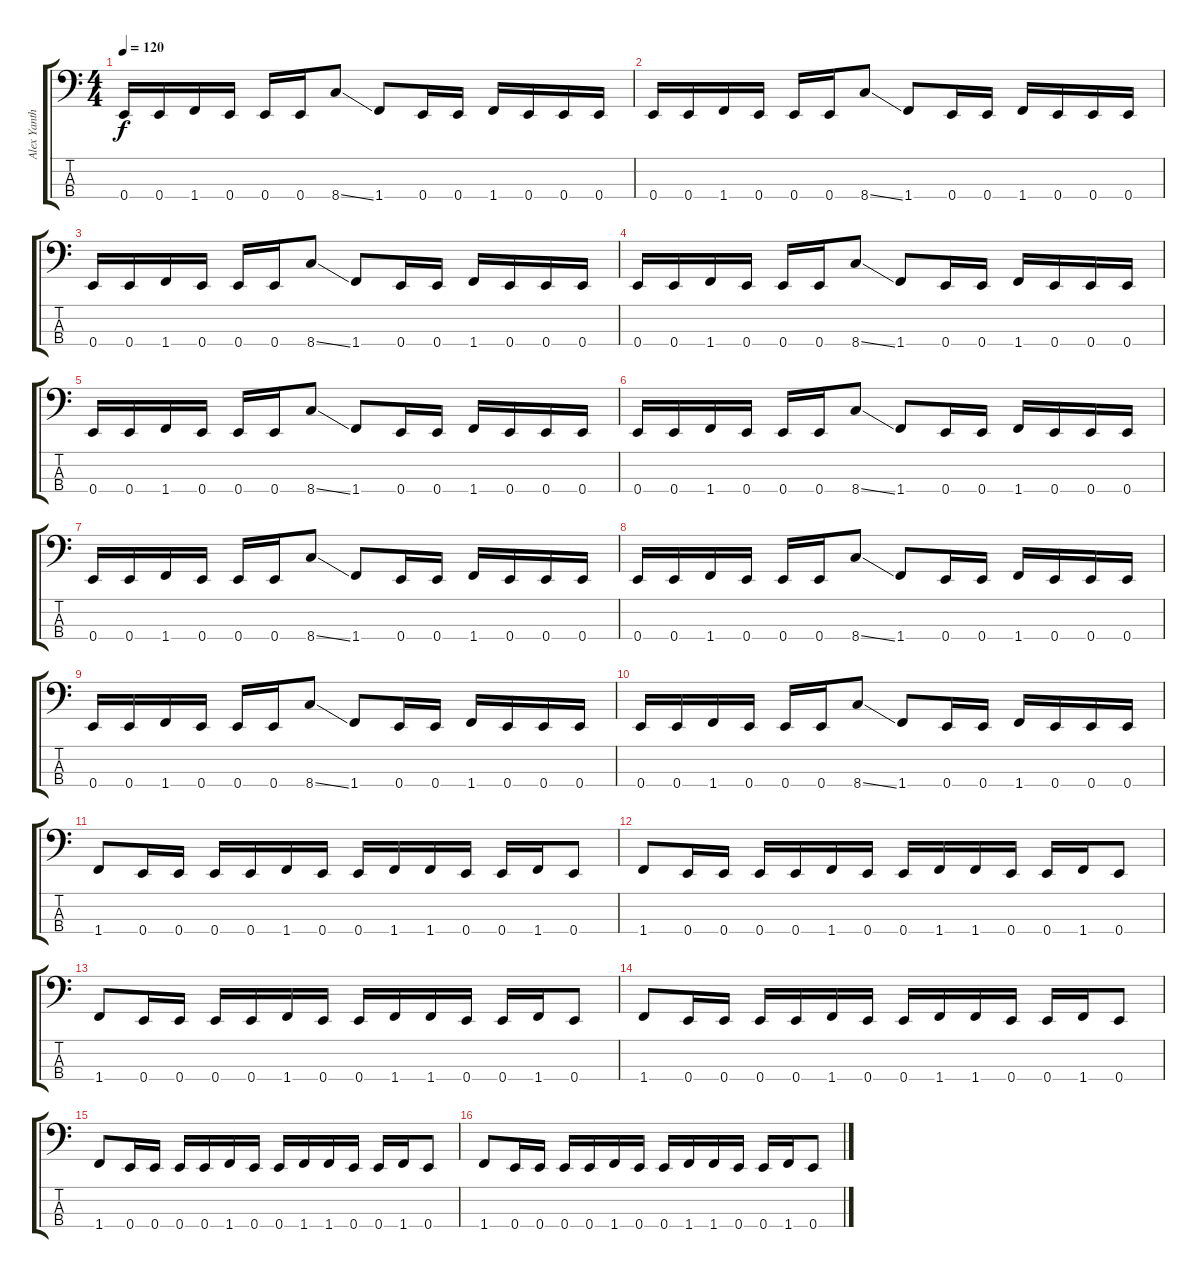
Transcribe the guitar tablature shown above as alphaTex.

\track ("Alex Yanthar" "Alex Yanth") {instrument electricbasspick}
\staff {score tabs}
\tuning (G2 D2 A1 E1) {hide}
\ts (4 4)
\tempo 120
\clef f4
\ks c
0.4.16{dy f} 0.4.16 1.4.16 0.4.16 0.4.16 0.4.16 8.4{ss}.8 1.4.8 0.4.16 0.4.16 1.4.16 0.4.16 0.4.16 0.4.16 |
0.4.16 0.4.16 1.4.16 0.4.16 0.4.16 0.4.16 8.4{ss}.8 1.4.8 0.4.16 0.4.16 1.4.16 0.4.16 0.4.16 0.4.16 |
0.4.16 0.4.16 1.4.16 0.4.16 0.4.16 0.4.16 8.4{ss}.8 1.4.8 0.4.16 0.4.16 1.4.16 0.4.16 0.4.16 0.4.16 |
0.4.16 0.4.16 1.4.16 0.4.16 0.4.16 0.4.16 8.4{ss}.8 1.4.8 0.4.16 0.4.16 1.4.16 0.4.16 0.4.16 0.4.16 |
0.4.16 0.4.16 1.4.16 0.4.16 0.4.16 0.4.16 8.4{ss}.8 1.4.8 0.4.16 0.4.16 1.4.16 0.4.16 0.4.16 0.4.16 |
0.4.16 0.4.16 1.4.16 0.4.16 0.4.16 0.4.16 8.4{ss}.8 1.4.8 0.4.16 0.4.16 1.4.16 0.4.16 0.4.16 0.4.16 |
0.4.16 0.4.16 1.4.16 0.4.16 0.4.16 0.4.16 8.4{ss}.8 1.4.8 0.4.16 0.4.16 1.4.16 0.4.16 0.4.16 0.4.16 |
0.4.16 0.4.16 1.4.16 0.4.16 0.4.16 0.4.16 8.4{ss}.8 1.4.8 0.4.16 0.4.16 1.4.16 0.4.16 0.4.16 0.4.16 |
0.4.16 0.4.16 1.4.16 0.4.16 0.4.16 0.4.16 8.4{ss}.8 1.4.8 0.4.16 0.4.16 1.4.16 0.4.16 0.4.16 0.4.16 |
0.4.16 0.4.16 1.4.16 0.4.16 0.4.16 0.4.16 8.4{ss}.8 1.4.8 0.4.16 0.4.16 1.4.16 0.4.16 0.4.16 0.4.16 |
1.4.8 0.4.16 0.4.16 0.4.16 0.4.16 1.4.16 0.4.16 0.4.16 1.4.16 1.4.16 0.4.16 0.4.16 1.4.16 0.4.8 |
1.4.8 0.4.16 0.4.16 0.4.16 0.4.16 1.4.16 0.4.16 0.4.16 1.4.16 1.4.16 0.4.16 0.4.16 1.4.16 0.4.8 |
1.4.8 0.4.16 0.4.16 0.4.16 0.4.16 1.4.16 0.4.16 0.4.16 1.4.16 1.4.16 0.4.16 0.4.16 1.4.16 0.4.8 |
1.4.8 0.4.16 0.4.16 0.4.16 0.4.16 1.4.16 0.4.16 0.4.16 1.4.16 1.4.16 0.4.16 0.4.16 1.4.16 0.4.8 |
1.4.8 0.4.16 0.4.16 0.4.16 0.4.16 1.4.16 0.4.16 0.4.16 1.4.16 1.4.16 0.4.16 0.4.16 1.4.16 0.4.8 |
1.4.8 0.4.16 0.4.16 0.4.16 0.4.16 1.4.16 0.4.16 0.4.16 1.4.16 1.4.16 0.4.16 0.4.16 1.4.16 0.4.8
